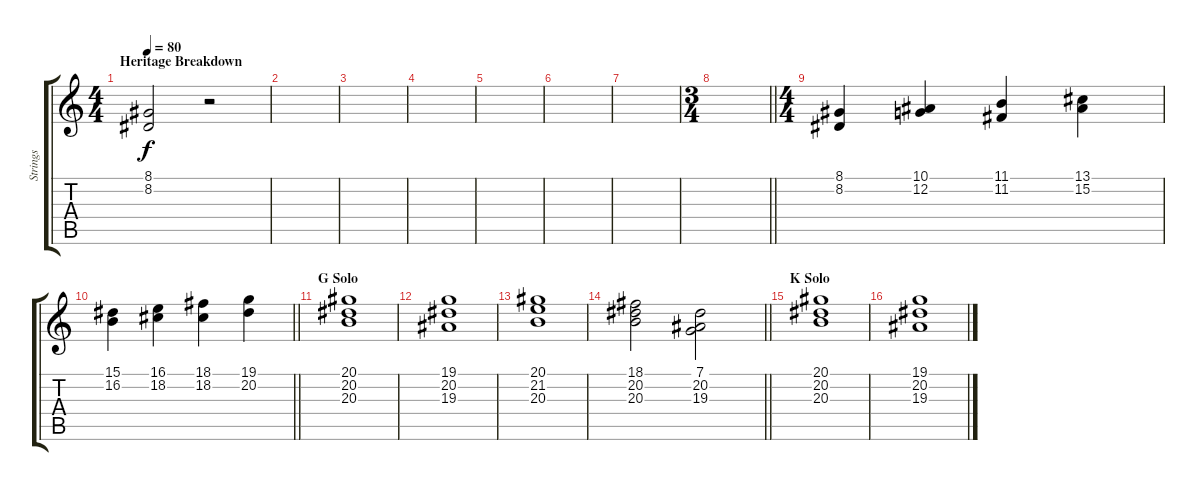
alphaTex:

\track ("Strings" "Strings") {instrument stringensemble1}
\staff {score tabs}
\tuning (C4 G3 Eb3 Bb2 F2 C2) {hide}
\ts (4 4)
\section ("" "Heritage Breakdown")
\tempo 80
\clef g2
\ks c
(8.1{t} 8.2{t}).2{dy f} r.2 |
|
|
|
|
|
|
\ts (3 4)
\barLineRight lightlight
|
\ts (4 4)
(8.1 8.2).4 (10.1 12.2).4 (11.1 11.2).4 (13.1 15.2).4 |
\barLineRight lightlight
(15.1 16.2).4 (16.1 18.2).4 (18.1 18.2).4 (19.1 20.2).4 |
\section ("" "G Solo")
(20.1 20.2 20.3).1 |
(19.1 20.2 19.3).1 |
(20.1 21.2 20.3).1 |
\barLineRight lightlight
(18.1 20.2 20.3).2 (7.1 20.2 19.3).2 |
\section ("" "K Solo")
(20.1 20.2 20.3).1 |
(19.1 20.2 19.3).1
